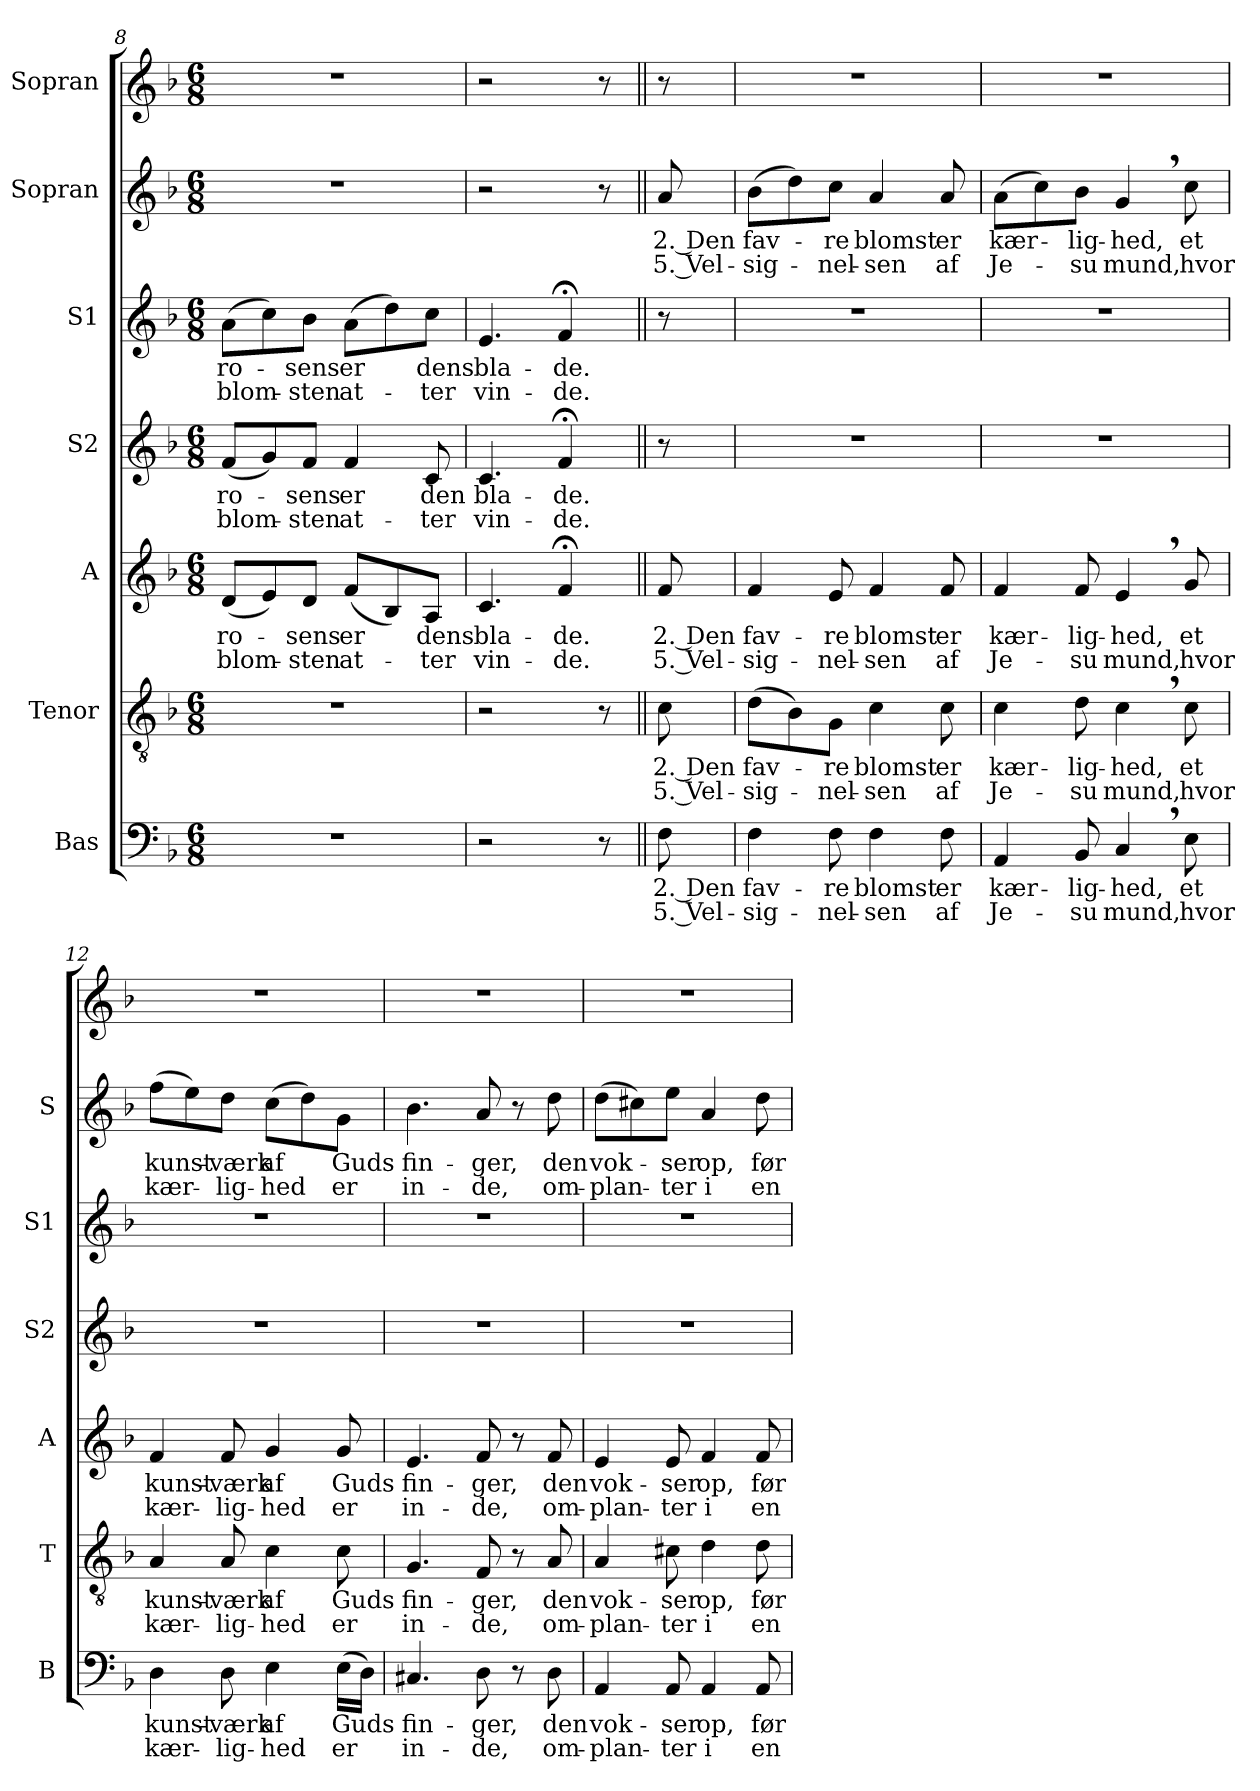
**kern	**text	**text	**kern	**text	**text	**kern	**text	**text	**kern	**text	**text	**kern	**text	**text	**kern	**text	**text	**kern
*part7	*part7	*part7	*part6	*part6	*part6	*part5	*part5	*part5	*part4	*part4	*part4	*part3	*part3	*part3	*part2	*part2	*part2	*part1
*staff7	*staff7	*staff7	*staff6	*staff6	*staff6	*staff5	*staff5	*staff5	*staff4	*staff4	*staff4	*staff3	*staff3	*staff3	*staff2	*staff2	*staff2	*staff1
*I"Bas	*	*	*I"Tenor	*	*	*I"A	*	*	*I"S2	*	*	*I"S1	*	*	*I"Sopran	*	*	*I"Sopran
*I'B	*	*	*I'T	*	*	*I'A	*	*	*I'S2	*	*	*I'S1	*	*	*I'S	*	*	*
*clefF4	*	*	*clefGv2	*	*	*clefG2	*	*	*clefG2	*	*	*clefG2	*	*	*clefG2	*	*	*clefG2
*k[b-]	*	*	*k[b-]	*	*	*k[b-]	*	*	*k[b-]	*	*	*k[b-]	*	*	*k[b-]	*	*	*k[b-]
*M6/8	*	*	*M6/8	*	*	*M6/8	*	*	*M6/8	*	*	*M6/8	*	*	*M6/8	*	*	*M6/8
=8	=8	=8	=8	=8	=8	=8	=8	=8	=8	=8	=8	=8	=8	=8	=8	=8	=8	=8
!	!	!	!	!	!	!	!LO:LY:b	!LO:LY:b	!	!LO:LY:b	!LO:LY:b	!	!LO:LY:b	!LO:LY:b	!	!	!	!
2.r	.	.	2.r	.	.	(<8d/L	ro-	blom-	(<8f/L	ro-	blom-	(>8a\L	ro-	blom-	2.r	.	.	2.r
.	.	.	.	.	.	8e/)	.	.	8g/)	.	.	8cc\)	.	.	.	.	.	.
!	!	!	!	!	!	!	!LO:LY:b	!LO:LY:b	!	!LO:LY:b	!LO:LY:b	!	!LO:LY:b	!LO:LY:b	!	!	!	!
.	.	.	.	.	.	8d/J	-sens	-sten	8f/J	-sens	-sten	8b-\J	-sens	-sten	.	.	.	.
!	!	!	!	!	!	!	!LO:LY:b	!LO:LY:b	!	!LO:LY:b	!LO:LY:b	!	!LO:LY:b	!LO:LY:b	!	!	!	!
.	.	.	.	.	.	(<8f/L	er	at-	4f/	er	at-	(>8a\L	er	at-	.	.	.	.
.	.	.	.	.	.	8B-/)	.	.	.	.	.	8dd\)	.	.	.	.	.	.
!	!	!	!	!	!	!	!LO:LY:b	!LO:LY:b	!	!LO:LY:b	!LO:LY:b	!	!LO:LY:b	!LO:LY:b	!	!	!	!
.	.	.	.	.	.	8A/J	dens	-ter	8c/	den	-ter	8cc\J	dens	-ter	.	.	.	.
!!LO:LB:g=z
=9	=9	=9	=9	=9	=9	=9	=9	=9	=9	=9	=9	=9	=9	=9	=9	=9	=9	=9
!	!	!	!	!	!	!	!LO:LY:b	!LO:LY:b	!	!LO:LY:b	!LO:LY:b	!	!LO:LY:b	!LO:LY:b	!	!	!	!
2r	.	.	2r	.	.	4.c/	bla-	vin-	4.c/	bla-	vin-	4.e/	bla-	vin-	2r	.	.	2r
!	!	!	!	!	!	!	!LO:LY:b	!LO:LY:b	!	!LO:LY:b	!LO:LY:b	!	!LO:LY:b	!LO:LY:b	!	!	!	!
.	.	.	.	.	.	4f;</	-de.	-de.	4f;</	-de.	-de.	4f;</	-de.	-de.	.	.	.	.
8r	.	.	8r	.	.	.	.	.	.	.	.	.	.	.	8r	.	.	8r
!!LO:PB:g=z
=9X1||	=9X1||	=9X1||	=9X1||	=9X1||	=9X1||	=9X1||	=9X1||	=9X1||	=9X1||	=9X1||	=9X1||	=9X1||	=9X1||	=9X1||	=9X1||	=9X1||	=9X1||	=9X1||
!	!LO:LY:b	!LO:LY:b	!	!LO:LY:b	!LO:LY:b	!	!LO:LY:b	!LO:LY:b	!	!	!	!	!	!	!	!LO:LY:b	!LO:LY:b	!
8F\	2. Den	5. Vel-	8c\	2. Den	5. Vel-	8f/	2. Den	5. Vel-	8r	.	.	8r	.	.	8a/	2. Den	5. Vel-	8r
=10	=10	=10	=10	=10	=10	=10	=10	=10	=10	=10	=10	=10	=10	=10	=10	=10	=10	=10
!	!LO:LY:b	!LO:LY:b	!	!LO:LY:b	!LO:LY:b	!	!LO:LY:b	!LO:LY:b	!	!	!	!	!	!	!	!LO:LY:b	!LO:LY:b	!
4F\	fav-	-sig-	(>8d\L	fav-	-sig-	4f/	fav-	-sig-	2.r	.	.	2.r	.	.	(>8b-\L	fav-	-sig-	2.r
.	.	.	8B-\)	.	.	.	.	.	.	.	.	.	.	.	8dd\)	.	.	.
!	!LO:LY:b	!LO:LY:b	!	!LO:LY:b	!LO:LY:b	!	!LO:LY:b	!LO:LY:b	!	!	!	!	!	!	!	!LO:LY:b	!LO:LY:b	!
8F\	-re	-nel-	8G\J	-re	-nel-	8e/	-re	-nel-	.	.	.	.	.	.	8cc\J	-re	-nel-	.
!	!LO:LY:b	!LO:LY:b	!	!LO:LY:b	!LO:LY:b	!	!LO:LY:b	!LO:LY:b	!	!	!	!	!	!	!	!LO:LY:b	!LO:LY:b	!
4F\	blomst	-sen	4c\	blomst	-sen	4f/	blomst	-sen	.	.	.	.	.	.	4a/	blomst	-sen	.
!	!LO:LY:b	!LO:LY:b	!	!LO:LY:b	!LO:LY:b	!	!LO:LY:b	!LO:LY:b	!	!	!	!	!	!	!	!LO:LY:b	!LO:LY:b	!
8F\	er	af	8c\	er	af	8f/	er	af	.	.	.	.	.	.	8a/	er	af	.
=11	=11	=11	=11	=11	=11	=11	=11	=11	=11	=11	=11	=11	=11	=11	=11	=11	=11	=11
!	!LO:LY:b	!LO:LY:b	!	!LO:LY:b	!LO:LY:b	!	!LO:LY:b	!LO:LY:b	!	!	!	!	!	!	!	!LO:LY:b	!LO:LY:b	!
4AA/	kær-	Je-	4c\	kær-	Je-	4f/	kær-	Je-	2.r	.	.	2.r	.	.	(>8a\L	kær-	Je-	2.r
.	.	.	.	.	.	.	.	.	.	.	.	.	.	.	8cc\)	.	.	.
!	!LO:LY:b	!LO:LY:b	!	!LO:LY:b	!LO:LY:b	!	!LO:LY:b	!LO:LY:b	!	!	!	!	!	!	!	!LO:LY:b	!LO:LY:b	!
8BB-/	-lig-	-su	8d\	-lig-	-su	8f/	-lig-	-su	.	.	.	.	.	.	8b-\J	-lig-	-su	.
!	!LO:LY:b	!LO:LY:b	!	!LO:LY:b	!LO:LY:b	!	!LO:LY:b	!LO:LY:b	!	!	!	!	!	!	!	!LO:LY:b	!LO:LY:b	!
4C,/	-hed,	mund,	4c,\	-hed,	mund,	4e,/	-hed,	mund,	.	.	.	.	.	.	4g,/	-hed,	mund,	.
!	!LO:LY:b	!LO:LY:b	!	!LO:LY:b	!LO:LY:b	!	!LO:LY:b	!LO:LY:b	!	!	!	!	!	!	!	!LO:LY:b	!LO:LY:b	!
8E\	et	hvor	8c\	et	hvor	8g/	et	hvor	.	.	.	.	.	.	8cc\	et	hvor	.
=12	=12	=12	=12	=12	=12	=12	=12	=12	=12	=12	=12	=12	=12	=12	=12	=12	=12	=12
!	!LO:LY:b	!LO:LY:b	!	!LO:LY:b	!LO:LY:b	!	!LO:LY:b	!LO:LY:b	!	!	!	!	!	!	!	!LO:LY:b	!LO:LY:b	!
4D\	kunst-	kær-	4A/	kunst-	kær-	4f/	kunst-	kær-	2.r	.	.	2.r	.	.	(>8ff\L	kunst-	kær-	2.r
.	.	.	.	.	.	.	.	.	.	.	.	.	.	.	8ee\)	.	.	.
!	!LO:LY:b	!LO:LY:b	!	!LO:LY:b	!LO:LY:b	!	!LO:LY:b	!LO:LY:b	!	!	!	!	!	!	!	!LO:LY:b	!LO:LY:b	!
8D\	-værk	-lig-	8A/	-værk	-lig-	8f/	-værk	-lig-	.	.	.	.	.	.	8dd\J	-værk	-lig-	.
!	!LO:LY:b	!LO:LY:b	!	!LO:LY:b	!LO:LY:b	!	!LO:LY:b	!LO:LY:b	!	!	!	!	!	!	!	!LO:LY:b	!LO:LY:b	!
4E\	af	-hed	4c\	af	-hed	4g/	af	-hed	.	.	.	.	.	.	(>8cc\L	af	-hed	.
.	.	.	.	.	.	.	.	.	.	.	.	.	.	.	8dd\)	.	.	.
!	!LO:LY:b	!LO:LY:b	!	!LO:LY:b	!LO:LY:b	!	!LO:LY:b	!LO:LY:b	!	!	!	!	!	!	!	!LO:LY:b	!LO:LY:b	!
(>16E\LL	Guds	er	8c\	Guds	er	8g/	Guds	er	.	.	.	.	.	.	8g\J	Guds	er	.
16D\JJ)	.	.	.	.	.	.	.	.	.	.	.	.	.	.	.	.	.	.
=13	=13	=13	=13	=13	=13	=13	=13	=13	=13	=13	=13	=13	=13	=13	=13	=13	=13	=13
!	!LO:LY:b	!LO:LY:b	!	!LO:LY:b	!LO:LY:b	!	!LO:LY:b	!LO:LY:b	!	!	!	!	!	!	!	!LO:LY:b	!LO:LY:b	!
4.C#X/	fin-	in-	4.G/	fin-	in-	4.e/	fin-	in-	2.r	.	.	2.r	.	.	4.b-\	fin-	in-	2.r
!	!LO:LY:b	!LO:LY:b	!	!LO:LY:b	!LO:LY:b	!	!LO:LY:b	!LO:LY:b	!	!	!	!	!	!	!	!LO:LY:b	!LO:LY:b	!
8D\	-ger,	-de,	8F/	-ger,	-de,	8f/	-ger,	-de,	.	.	.	.	.	.	8a/	-ger,	-de,	.
8r	.	.	8r	.	.	8r	.	.	.	.	.	.	.	.	8r	.	.	.
!	!LO:LY:b	!LO:LY:b	!	!LO:LY:b	!LO:LY:b	!	!LO:LY:b	!LO:LY:b	!	!	!	!	!	!	!	!LO:LY:b	!LO:LY:b	!
8D\	den	om-	8A/	den	om-	8f/	den	om-	.	.	.	.	.	.	8dd\	den	om-	.
!!LO:LB:g=z
=14	=14	=14	=14	=14	=14	=14	=14	=14	=14	=14	=14	=14	=14	=14	=14	=14	=14	=14
!	!LO:LY:b	!LO:LY:b	!	!LO:LY:b	!LO:LY:b	!	!LO:LY:b	!LO:LY:b	!	!	!	!	!	!	!	!LO:LY:b	!LO:LY:b	!
4AA/	vok-	-plan-	4A/	vok-	-plan-	4e/	vok-	-plan-	2.r	.	.	2.r	.	.	(>8dd\L	vok-	-plan-	2.r
.	.	.	.	.	.	.	.	.	.	.	.	.	.	.	8cc#X\)	.	.	.
!	!LO:LY:b	!LO:LY:b	!	!LO:LY:b	!LO:LY:b	!	!LO:LY:b	!LO:LY:b	!	!	!	!	!	!	!	!LO:LY:b	!LO:LY:b	!
8AA/	-ser	-ter	8c#X\	-ser	-ter	8e/	-ser	-ter	.	.	.	.	.	.	8ee\J	-ser	-ter	.
!	!LO:LY:b	!LO:LY:b	!	!LO:LY:b	!LO:LY:b	!	!LO:LY:b	!LO:LY:b	!	!	!	!	!	!	!	!LO:LY:b	!LO:LY:b	!
4AA/	op,	i	4d\	op,	i	4f/	op,	i	.	.	.	.	.	.	4a/	op,	i	.
!	!LO:LY:b	!LO:LY:b	!	!LO:LY:b	!LO:LY:b	!	!LO:LY:b	!LO:LY:b	!	!	!	!	!	!	!	!LO:LY:b	!LO:LY:b	!
8AA/	før	en	8d\	før	en	8f/	før	en	.	.	.	.	.	.	8dd\	før	en	.
=	=	=	=	=	=	=	=	=	=	=	=	=	=	=	=	=	=	=
*-	*-	*-	*-	*-	*-	*-	*-	*-	*-	*-	*-	*-	*-	*-	*-	*-	*-	*-
